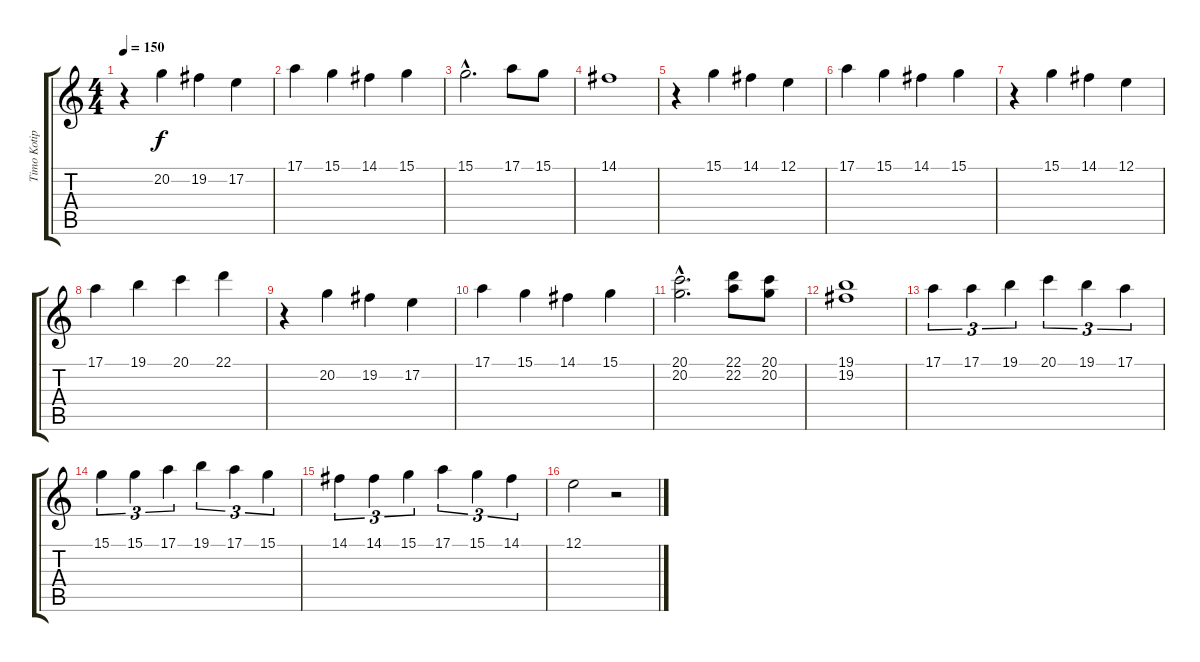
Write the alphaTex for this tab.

\track ("Timo Kotipelto (Voice)" "Timo Kotip") {instrument cello}
\staff {score tabs}
\tuning (E4 B3 G3 D3 A2 E2) {hide}
\ts (4 4)
\tempo 150
\clef g2
\ks c
r.4{dy f} 20.2.4 19.2.4 17.2.4 |
17.1.4 15.1.4 14.1.4 15.1.4 |
15.1{hac}.2{d} 17.1.8 15.1.8 |
14.1.1 |
r.4 15.1.4 14.1.4 12.1.4 |
17.1.4 15.1.4 14.1.4 15.1.4 |
r.4 15.1.4 14.1.4 12.1.4 |
17.1.4 19.1.4 20.1.4 22.1.4 |
r.4 20.2.4 19.2.4 17.2.4 |
17.1.4 15.1.4 14.1.4 15.1.4 |
(20.1{hac} 20.2{hac}).2{d} (22.1 22.2).8 (20.1 20.2).8 |
(19.1 19.2).1 |
17.1.4{tu (3 2)} 17.1.4{tu (3 2)} 19.1.4{tu (3 2)} 20.1.4{tu (3 2)} 19.1.4{tu (3 2)} 17.1.4{tu (3 2)} |
15.1.4{tu (3 2)} 15.1.4{tu (3 2)} 17.1.4{tu (3 2)} 19.1.4{tu (3 2)} 17.1.4{tu (3 2)} 15.1.4{tu (3 2)} |
14.1.4{tu (3 2)} 14.1.4{tu (3 2)} 15.1.4{tu (3 2)} 17.1.4{tu (3 2)} 15.1.4{tu (3 2)} 14.1.4{tu (3 2)} |
12.1.2 r.2
